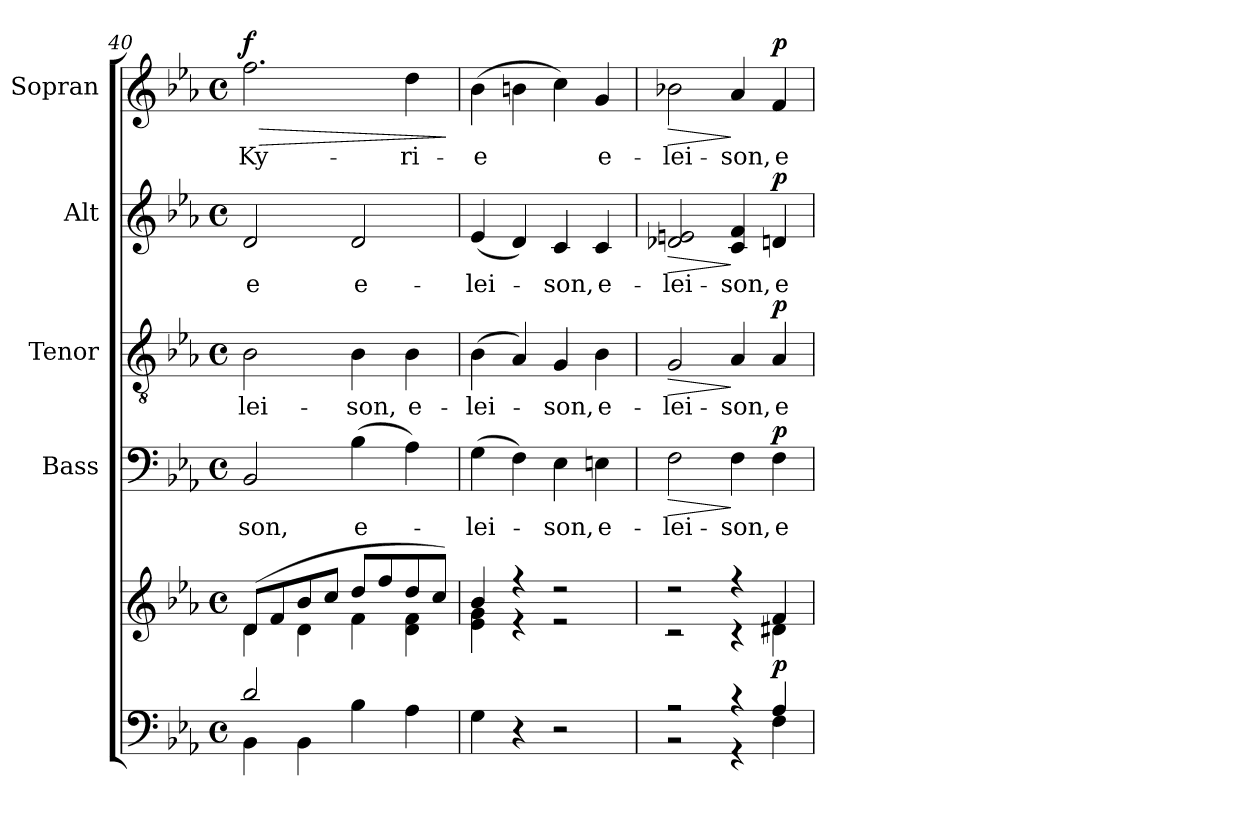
**kern	**kern	**dynam	**kern	**text	**dynam	**kern	**text	**dynam	**kern	**text	**dynam	**kern	**text	**dynam
*part5	*part5	*part5	*part4	*part4	*part4	*part3	*part3	*part3	*part2	*part2	*part2	*part1	*part1	*part1
*staff6	*staff5	*staff5/6	*staff4	*staff4	*staff4	*staff3	*staff3	*staff3	*staff2	*staff2	*staff2	*staff1	*staff1	*staff1
*	*	*	*I"Bass	*	*	*I"Tenor	*	*	*I"Alt	*	*	*I"Sopran	*	*
*	*	*	*I'B.	*	*	*I'T.	*	*	*I'A.	*	*	*I'S.	*	*
!!LO:LB:g=z
*clefF4	*clefG2	*	*clefF4	*	*	*clefGv2	*	*	*clefG2	*	*	*clefG2	*	*
*k[b-e-a-]	*k[b-e-a-]	*	*k[b-e-a-]	*	*	*k[b-e-a-]	*	*	*k[b-e-a-]	*	*	*k[b-e-a-]	*	*
*E-:	*E-:	*	*E-:	*	*	*E-:	*	*	*E-:	*	*	*E-:	*	*
*M4/4	*M4/4	*	*M4/4	*	*	*M4/4	*	*	*M4/4	*	*	*M4/4	*	*
*met(c)	*met(c)	*	*met(c)	*	*	*met(c)	*	*	*met(c)	*	*	*met(c)	*	*
=40	=40	=40	=40	=40	=40	=40	=40	=40	=40	=40	=40	=40	=40	=40
*^	*^	*	*	*	*	*	*	*	*	*	*	*	*	*
!	!	!	!	!	!	!LO:LY:b	!	!	!LO:LY:b	!	!	!LO:LY:b	!	!	!LO:LY:b	!LO:HP:b
!	!	!	!	!	!	!	!	!	!	!	!	!	!	!	!	!LO:DY:n=1:a
2d/	4BB-\	(>8d/L	4d\	.	2BB-/	-son,	.	2B-\	-lei-	.	2d/	-e	.	2.ff\	Ky-	> f
.	.	8f/	.	.	.	.	.	.	.	.	.	.	.	.	.	.
.	4BB-\	8b-/	4d\	.	.	.	.	.	.	.	.	.	.	.	.	.
.	.	8cc/J	.	.	.	.	.	.	.	.	.	.	.	.	.	.
!	!	!	!	!	!	!LO:LY:b	!	!	!LO:LY:b	!	!	!LO:LY:b	!	!	!	!
2ryy	4B-\	8dd/L	4f\	.	(>4B-\	e-	.	4B-\	-son,	.	2d/	e-	.	.	.	.
.	.	8ff/	.	.	.	.	.	.	.	.	.	.	.	.	.	.
!	!	!	!	!	!	!	!	!	!LO:LY:b	!	!	!	!	!	!LO:LY:b	!
.	4A-\	8dd/	4d\ 4f\	.	4A-\)	.	.	4B-\	e-	.	.	.	.	4dd\	-ri-	.
.	.	8cc/J)	.	.	.	.	.	.	.	.	.	.	.	.	.	.
*v	*v	*	*	*	*	*	*	*	*	*	*	*	*	*	*	*
*	*v	*v	*	*	*	*	*	*	*	*	*	*	*	*	*
.	.	.	.	.	.	.	.	.	.	.	.	.	.	]
=41	=41	=41	=41	=41	=41	=41	=41	=41	=41	=41	=41	=41	=41	=41
*	*^	*	*	*	*	*	*	*	*	*	*	*	*	*
!	!	!	!	!	!LO:LY:b	!	!	!LO:LY:b	!	!	!LO:LY:b	!	!	!LO:LY:b	!
4G\	4b-/	4e-\ 4g\	.	(>4G\	-lei-	.	(>4B-\	-lei-	.	(<4e-/	-lei-	.	(>4b-\	-e	.
4r	4r	4r	.	4F\)	.	.	4A-/)	.	.	4d/)	.	.	4bn\	.	.
!	!	!	!	!	!LO:LY:b	!	!	!LO:LY:b	!	!	!LO:LY:b	!	!	!	!
2r	2r	2r	.	4E-\	-son,	.	4G/	-son,	.	4c/	-son,	.	4cc\)	.	.
!	!	!	!	!	!LO:LY:b	!	!	!LO:LY:b	!	!	!LO:LY:b	!	!	!LO:LY:b	!
.	.	.	.	4En\	e-	.	4B-\	e-	.	4c/	e-	.	4g/	e-	.
=42	=42	=42	=42	=42	=42	=42	=42	=42	=42	=42	=42	=42	=42	=42	=42
*^	*	*	*	*	*	*	*	*	*	*	*	*	*	*	*
!	!	!	!	!	!	!LO:LY:b	!LO:HP:b	!	!LO:LY:b	!LO:HP:b	!	!LO:LY:b	!LO:HP:b	!	!LO:LY:b	!LO:HP:b
2r	2r	2r	2r	.	2F\	-lei-	>	2G/	-lei-	>	2d-X/ 2en/	-lei-	>	2b-X\	-lei-	>
!	!	!	!	!	!	!LO:LY:b	!	!	!LO:LY:b	!	!	!LO:LY:b	!	!	!LO:LY:b	!
4r	4r	4r	4r	.	4F\	-son,	]	4A-/	-son,	]	4c/ 4f/	-son,	]	4a-/	-son,	]
!	!	!	!	!LO:DY:b	!	!LO:LY:b	!LO:DY:a	!	!LO:LY:b	!LO:DY:a	!	!LO:LY:b	!LO:DY:a	!	!LO:LY:b	!LO:DY:a
4A-/	4F\	4f/	4d#\	p	4F\	e-	p	4A-/	e-	p	4dn/	e-	p	4f/	e-	p
*v	*v	*	*	*	*	*	*	*	*	*	*	*	*	*	*	*
*	*v	*v	*	*	*	*	*	*	*	*	*	*	*	*	*
=	=	=	=	=	=	=	=	=	=	=	=	=	=	=
*-	*-	*-	*-	*-	*-	*-	*-	*-	*-	*-	*-	*-	*-	*-
